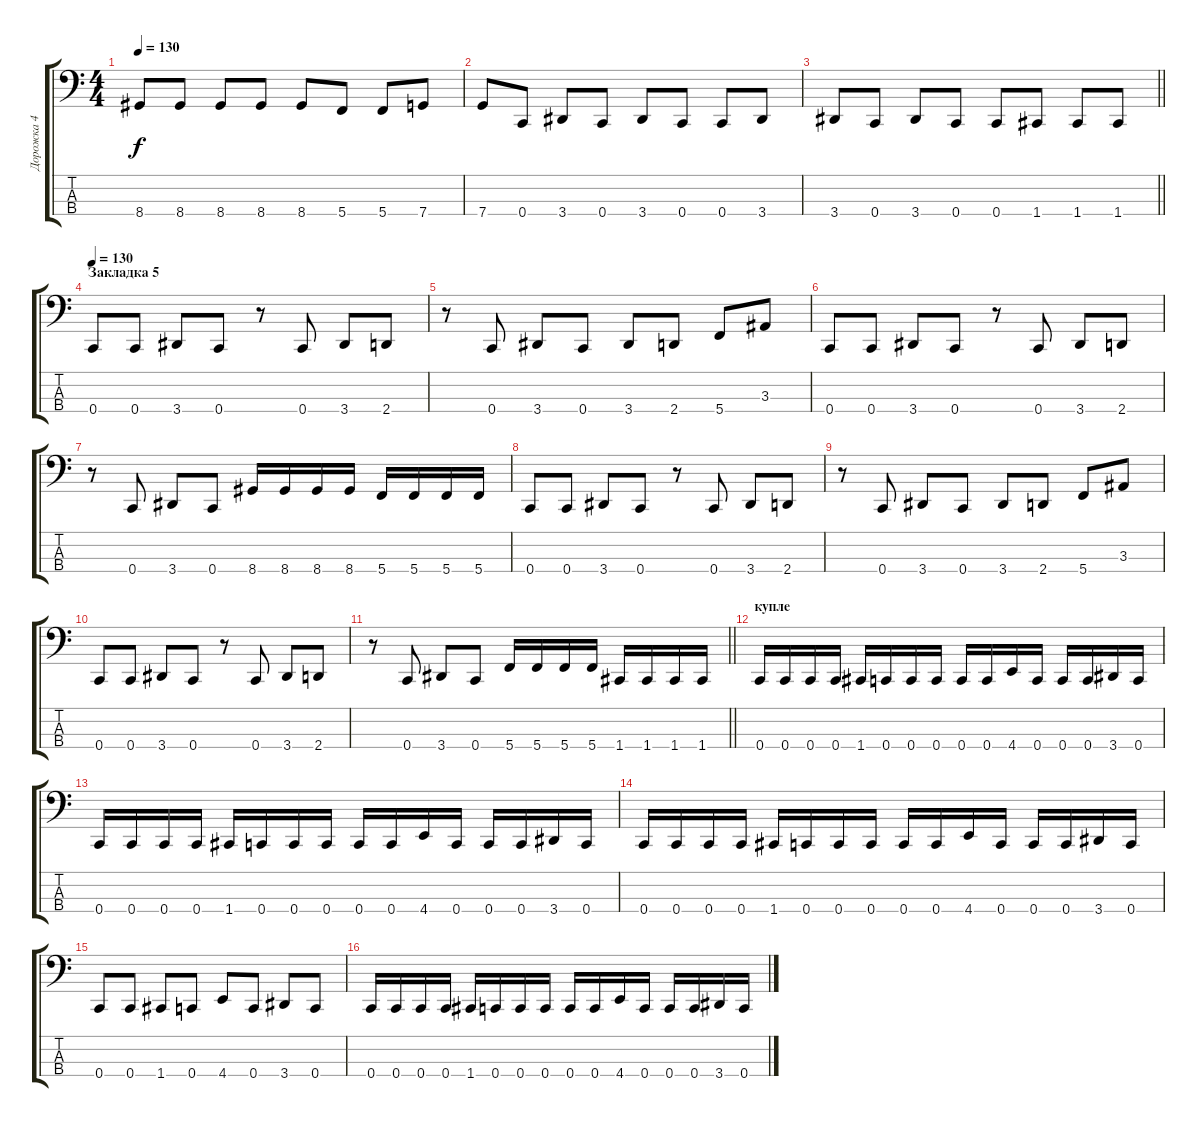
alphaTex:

\track ("Дорожка 4" "Дорожка 4") {instrument electricbasspick}
\staff {score tabs}
\tuning (F2 C2 G1 C1) {hide}
\ts (4 4)
\tempo 130
\clef f4
\ks c
8.4.8{dy f} 8.4.8 8.4.8 8.4.8 8.4.8 5.4.8 5.4.8 7.4.8 |
7.4.8 0.4.8 3.4.8 0.4.8 3.4.8 0.4.8 0.4.8 3.4.8 |
\barLineRight lightlight
3.4.8 0.4.8 3.4.8 0.4.8 0.4.8 1.4.8 1.4.8 1.4.8 |
\section ("" "Закладка 5")
\tempo 130
0.4.8 0.4.8 3.4.8 0.4.8 r.8 0.4.8 3.4.8 2.4.8 |
r.8 0.4.8 3.4.8 0.4.8 3.4.8 2.4.8 5.4.8 3.3.8 |
0.4.8 0.4.8 3.4.8 0.4.8 r.8 0.4.8 3.4.8 2.4.8 |
r.8 0.4.8 3.4.8 0.4.8 8.4.16 8.4.16 8.4.16 8.4.16 5.4.16 5.4.16 5.4.16 5.4.16 |
0.4.8 0.4.8 3.4.8 0.4.8 r.8 0.4.8 3.4.8 2.4.8 |
r.8 0.4.8 3.4.8 0.4.8 3.4.8 2.4.8 5.4.8 3.3.8 |
0.4.8 0.4.8 3.4.8 0.4.8 r.8 0.4.8 3.4.8 2.4.8 |
\barLineRight lightlight
r.8 0.4.8 3.4.8 0.4.8 5.4.16 5.4.16 5.4.16 5.4.16 1.4.16 1.4.16 1.4.16 1.4.16 |
\section ("" "купле")
0.4.16 0.4.16 0.4.16 0.4.16 1.4.16 0.4.16 0.4.16 0.4.16 0.4.16 0.4.16 4.4.16 0.4.16 0.4.16 0.4.16 3.4.16 0.4.16 |
0.4.16 0.4.16 0.4.16 0.4.16 1.4.16 0.4.16 0.4.16 0.4.16 0.4.16 0.4.16 4.4.16 0.4.16 0.4.16 0.4.16 3.4.16 0.4.16 |
0.4.16 0.4.16 0.4.16 0.4.16 1.4.16 0.4.16 0.4.16 0.4.16 0.4.16 0.4.16 4.4.16 0.4.16 0.4.16 0.4.16 3.4.16 0.4.16 |
0.4.8 0.4.8 1.4.8 0.4.8 4.4.8 0.4.8 3.4.8 0.4.8 |
0.4.16 0.4.16 0.4.16 0.4.16 1.4.16 0.4.16 0.4.16 0.4.16 0.4.16 0.4.16 4.4.16 0.4.16 0.4.16 0.4.16 3.4.16 0.4.16
